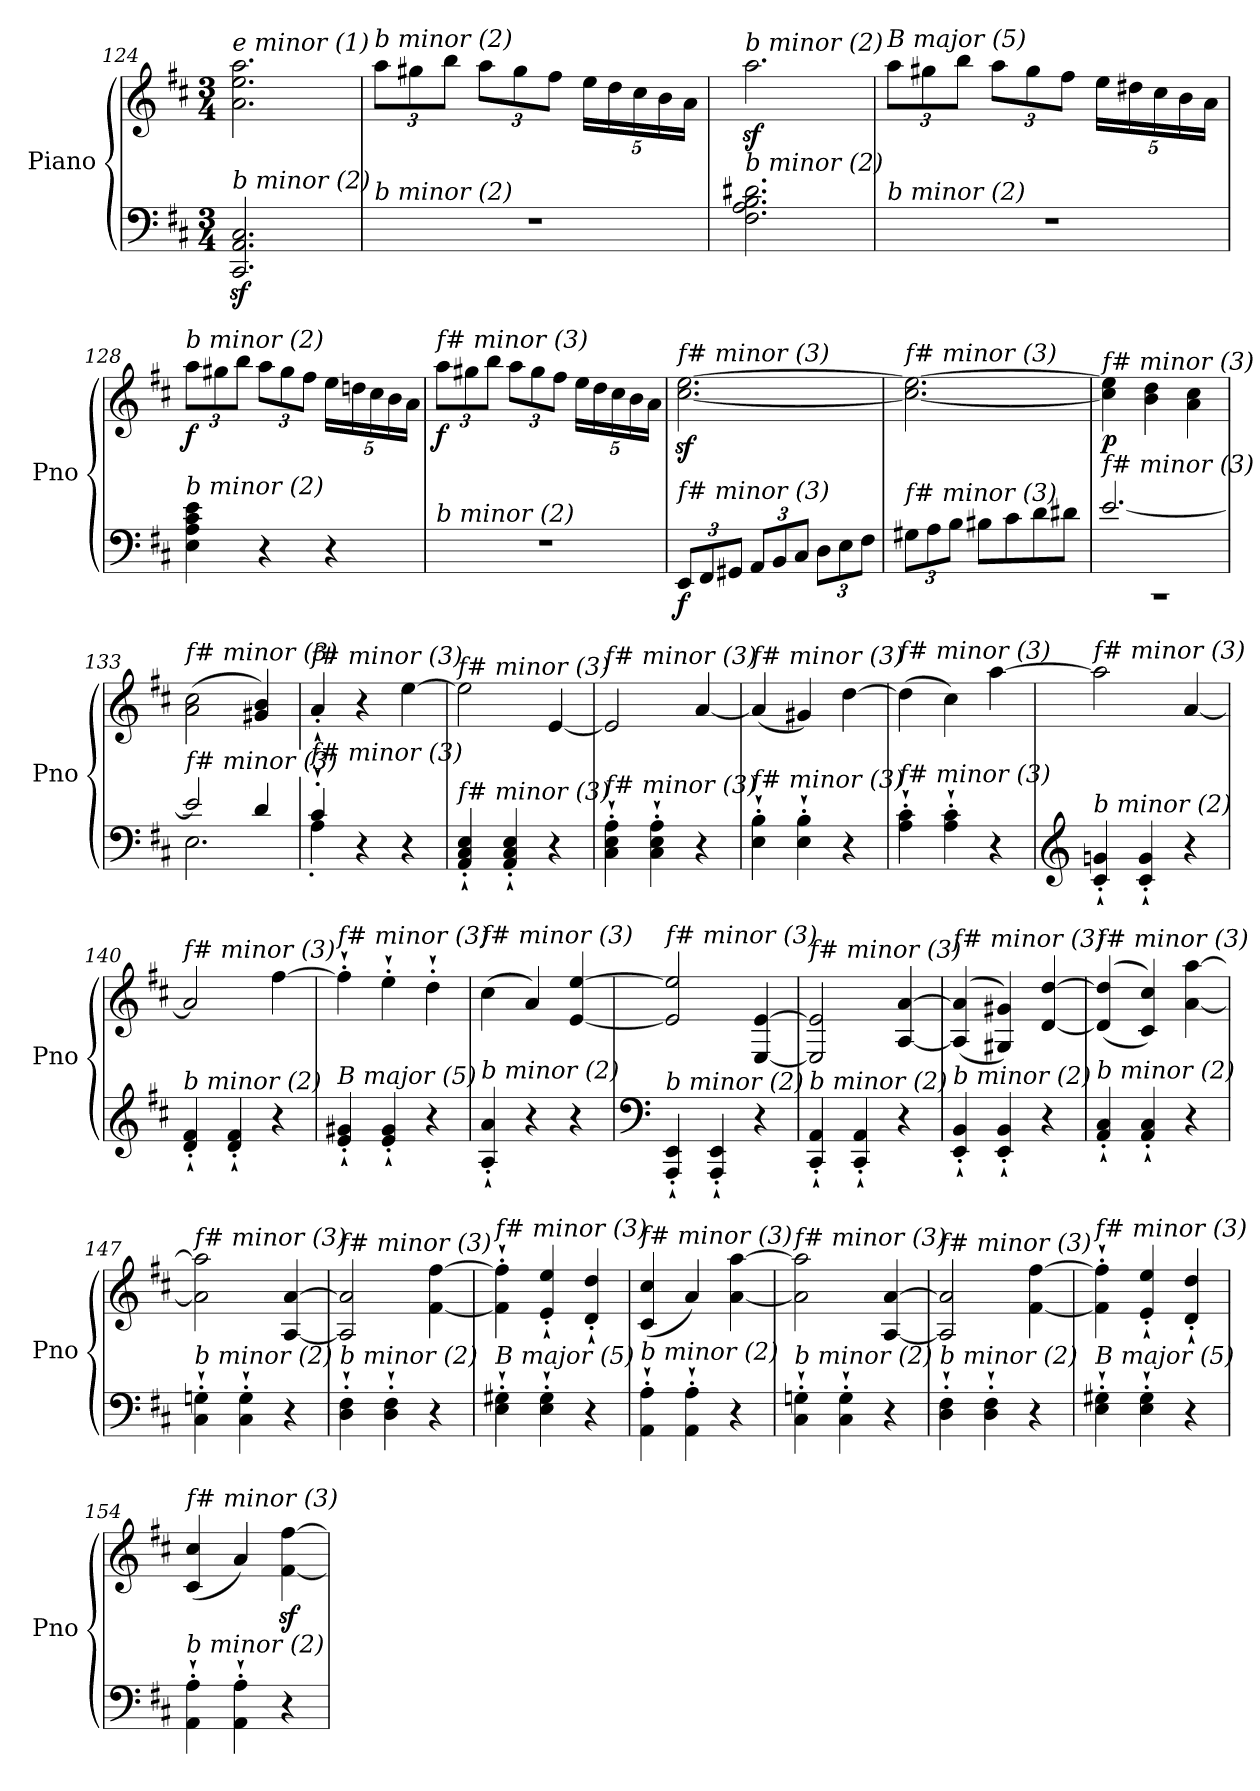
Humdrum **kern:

**kern	**kern	**dynam
*part1	*part1	*part1
*staff2	*staff1	*staff1/2
*I"Piano	*	*
*I'Pno	*	*
*clefF4	*clefG2	*
*k[f#c#]	*k[f#c#]	*
*M3/4	*M3/4	*
=124	=124	=124
!	!LO:TX:i:t=e minor (1)	!
!LO:TX:i:t=b minor (2)	!	!
2.CC#/z> 2.AA/z> 2.C#/z>	2.a\ 2.ee\ 2.aa\	.
=125	=125	=125
*	*Xbrackettup	*
!	!LO:TX:i:t=b minor (2)	!
!LO:TX:i:t=b minor (2)	!	!
2.r	12aa\L	.
.	12gg#X\	.
.	12bb\J	.
.	12aa\L	.
.	12gg#\	.
.	12ff#\J	.
.	20ee\LL	.
.	20dd\	.
.	20cc#\	.
.	20b\	.
.	20a\JJ	.
=126	=126	=126
!	!LO:TX:i:t=b minor (2)	!
!LO:TX:i:t=b minor (2)	!	!
2.F#\ 2.A\ 2.B\ 2.d#X\	2.aaz<\	.
=127	=127	=127
!	!LO:TX:i:t=B major (5)	!
!LO:TX:i:t=b minor (2)	!	!
2.r	12aa\L	.
.	12gg#X\	.
.	12bb\J	.
.	12aa\L	.
.	12gg#\	.
.	12ff#\J	.
.	20ee\LL	.
.	20dd#X\	.
.	20cc#\	.
.	20b\	.
.	20a\JJ	.
!!LO:LB:g=z
=128	=128	=128
!	!LO:TX:i:t=b minor (2)	!
!LO:TX:i:t=b minor (2)	!	!
!	!	!LO:DY:b
4E\ 4A\ 4c#\ 4e\	12aa\L	f
.	12gg#X\	.
.	12bb\J	.
4r	12aa\L	.
.	12gg#\	.
.	12ff#\J	.
4r	20ee\LL	.
.	20ddn\	.
.	20cc#\	.
.	20b\	.
.	20a\JJ	.
=129	=129	=129
!	!LO:TX:i:t=f# minor (3)	!
!LO:TX:i:t=b minor (2)	!	!
!	!	!LO:DY:b
2.r	12aa\L	f
.	12gg#X\	.
.	12bb\J	.
.	12aa\L	.
.	12gg#\	.
.	12ff#\J	.
.	20ee\LL	.
.	20dd\	.
.	20cc#\	.
.	20b\	.
.	20a\JJ	.
=130	=130	=130
*Xbrackettup	*	*
!	!LO:TX:i:t=f# minor (3)	!
!LO:TX:i:t=f# minor (3)	!	!
!	!	!LO:DY:b=2
12EE/L	[2.cc#\z< [2.ee\z<	f
12FF#/	.	.
12GG#X/J	.	.
12AA/L	.	.
12BB/	.	.
12C#/J	.	.
12D\L	.	.
12E\	.	.
12F#\J	.	.
=131	=131	=131
!	!LO:TX:i:t=f# minor (3)	!
!LO:TX:i:t=f# minor (3)	!	!
!	!	!LO:DY:b=2
12G#X\L	2.cc#\_ 2.ee\_	other-dynamics
12A\	.	.
12B\J	.	.
8B#X\L	.	.
8c#\	.	.
8d\	.	.
8d#X\J	.	.
=132	=132	=132
*^	*	*
!	!	!LO:TX:i:t=f# minor (3)	!
!LO:TX:i:t=f# minor (3)	!	!	!
!	!	!	!LO:DY:b
2.rCC	[2.e/	4cc#\] 4ee\]	p
.	.	4b\ 4dd\	.
.	.	4a\ 4cc#\	.
!!LO:LB:g=z
=133	=133	=133	=133
!	!	!LO:TX:i:t=f# minor (3)	!
!LO:TX:i:t=f# minor (3)	!	!	!
2.E\	2e/]	(2a\ 2cc#\	.
.	4d/	4g#X/ 4b/)	.
=134	=134	=134	=134
*	*	*^	*
!	!	!LO:TX:i:t=f# minor (3)	!	!
!LO:TX:i:t=f# minor (3)	!	!	!	!
4c#`'/	4A'\	4a`'/	4ryy	.
4r	2ryy	4r	2ryy	.
4r	.	[4ee\	.	.
*v	*v	*	*	*
*	*v	*v	*
=135	=135	=135
!	!LO:TX:i:t=f# minor (3)	!
!LO:TX:i:t=f# minor (3)	!	!
4AA/`' 4C#/`' 4E/`'	2ee\]	.
4AA/`' 4C#/`' 4E/`'	.	.
4r	[4e/	.
=136	=136	=136
!	!LO:TX:i:t=f# minor (3)	!
!LO:TX:i:t=f# minor (3)	!	!
4C#\`' 4E\`' 4A\`'	2e/]	.
4C#\`' 4E\`' 4A\`'	.	.
4r	[4a/	.
=137	=137	=137
!	!LO:TX:i:t=f# minor (3)	!
!LO:TX:i:t=f# minor (3)	!	!
4E\`' 4B\`'	(4a/]	.
4E\`' 4B\`'	4g#X/)	.
4r	[4dd\	.
=138	=138	=138
!	!LO:TX:i:t=f# minor (3)	!
!LO:TX:i:t=f# minor (3)	!	!
4A\`' 4c#\`'	(4dd\]	.
4A\`' 4c#\`'	4cc#\)	.
4r	[4aa\	.
=139	=139	=139
*clefG2	*	*
!	!LO:TX:i:t=f# minor (3)	!
!LO:TX:i:t=b minor (2)	!	!
4c#/`' 4gn/`'	2aa\]	.
4c#/`' 4g/`'	.	.
4r	[4a/	.
=140	=140	=140
!	!LO:TX:i:t=f# minor (3)	!
!LO:TX:i:t=b minor (2)	!	!
4d/`' 4f#/`'	2a/]	.
4d/`' 4f#/`'	.	.
4r	[4ff#\	.
=141	=141	=141
!	!LO:TX:i:t=f# minor (3)	!
!LO:TX:i:t=B major (5)	!	!
4e/`' 4g#X/`'	4ff#`'\]	.
4e/`' 4g#/`'	4ee`'\	.
4r	4dd`'\	.
=142	=142	=142
!	!LO:TX:i:t=f# minor (3)	!
!LO:TX:i:t=b minor (2)	!	!
4A/`' 4a/`'	(4cc#\	.
4r	4a/)	.
4r	[4e/ [4ee/	.
=143	=143	=143
*clefF4	*	*
!	!LO:TX:i:t=f# minor (3)	!
!LO:TX:i:t=b minor (2)	!	!
4AAA/`' 4EE/`'	2e/] 2ee/]	.
4AAA/`' 4EE/`'	.	.
4r	[4E/ [4e/	.
!!LO:LB:g=z
=144	=144	=144
!	!LO:TX:i:t=f# minor (3)	!
!LO:TX:i:t=b minor (2)	!	!
4CC#/`' 4AA/`'	2E/] 2e/]	.
4CC#/`' 4AA/`'	.	.
4r	[4A/ [4a/	.
=145	=145	=145
!	!LO:TX:i:t=f# minor (3)	!
!LO:TX:i:t=b minor (2)	!	!
4EE/`' 4BB/`'	(>(4A/] 4a/]	.
4EE/`' 4BB/`'	4G#X/ 4g#X/))	.
4r	[4d/ [4dd/	.
=146	=146	=146
!	!LO:TX:i:t=f# minor (3)	!
!LO:TX:i:t=b minor (2)	!	!
4AA/`' 4C#/`'	(>(4d/] 4dd/]	.
4AA/`' 4C#/`'	4c#/ 4cc#/))	.
4r	[4a\ [4aa\	.
=147	=147	=147
!	!LO:TX:i:t=f# minor (3)	!
!LO:TX:i:t=b minor (2)	!	!
4C#\`' 4Gn\`'	2a\] 2aa\]	.
4C#\`' 4G\`'	.	.
4r	[4A/ [4a/	.
=148	=148	=148
!	!LO:TX:i:t=f# minor (3)	!
!LO:TX:i:t=b minor (2)	!	!
4D\`' 4F#\`'	2A/] 2a/]	.
4D\`' 4F#\`'	.	.
4r	[4f#\ [4ff#\	.
=149	=149	=149
!	!LO:TX:i:t=f# minor (3)	!
!LO:TX:i:t=B major (5)	!	!
4E\`' 4G#X\`'	4f#\]`' 4ff#\]`'	.
4E\`' 4G#\`'	4e/`' 4ee/`'	.
4r	4d/`' 4dd/`'	.
=150	=150	=150
!	!LO:TX:i:t=f# minor (3)	!
!LO:TX:i:t=b minor (2)	!	!
4AA\`' 4A\`'	(4c#/ 4cc#/	.
4AA\`' 4A\`'	4a/)	.
4r	[4a\ [4aa\	.
=151	=151	=151
!	!LO:TX:i:t=f# minor (3)	!
!LO:TX:i:t=b minor (2)	!	!
4C#\`' 4Gn\`'	2a\] 2aa\]	.
4C#\`' 4G\`'	.	.
!	!	!LO:DY:b
4r	[4A/ [4a/	other-dynamics
=152	=152	=152
!	!LO:TX:i:t=f# minor (3)	!
!LO:TX:i:t=b minor (2)	!	!
4D\`' 4F#\`'	2A/] 2a/]	.
4D\`' 4F#\`'	.	.
4r	[4f#\ [4ff#\	.
=153	=153	=153
!	!LO:TX:i:t=f# minor (3)	!
!LO:TX:i:t=B major (5)	!	!
4E\`' 4G#X\`'	4f#\]`' 4ff#\]`'	.
4E\`' 4G#\`'	4e/`' 4ee/`'	.
4r	4d/`' 4dd/`'	.
=154	=154	=154
!	!LO:TX:i:t=f# minor (3)	!
!LO:TX:i:t=b minor (2)	!	!
4AA\`' 4A\`'	(4c#/ 4cc#/	.
4AA\`' 4A\`'	4a/)	.
4r	[4f#\z< [4ff#\z<	.
=	=	=
*-	*-	*-
